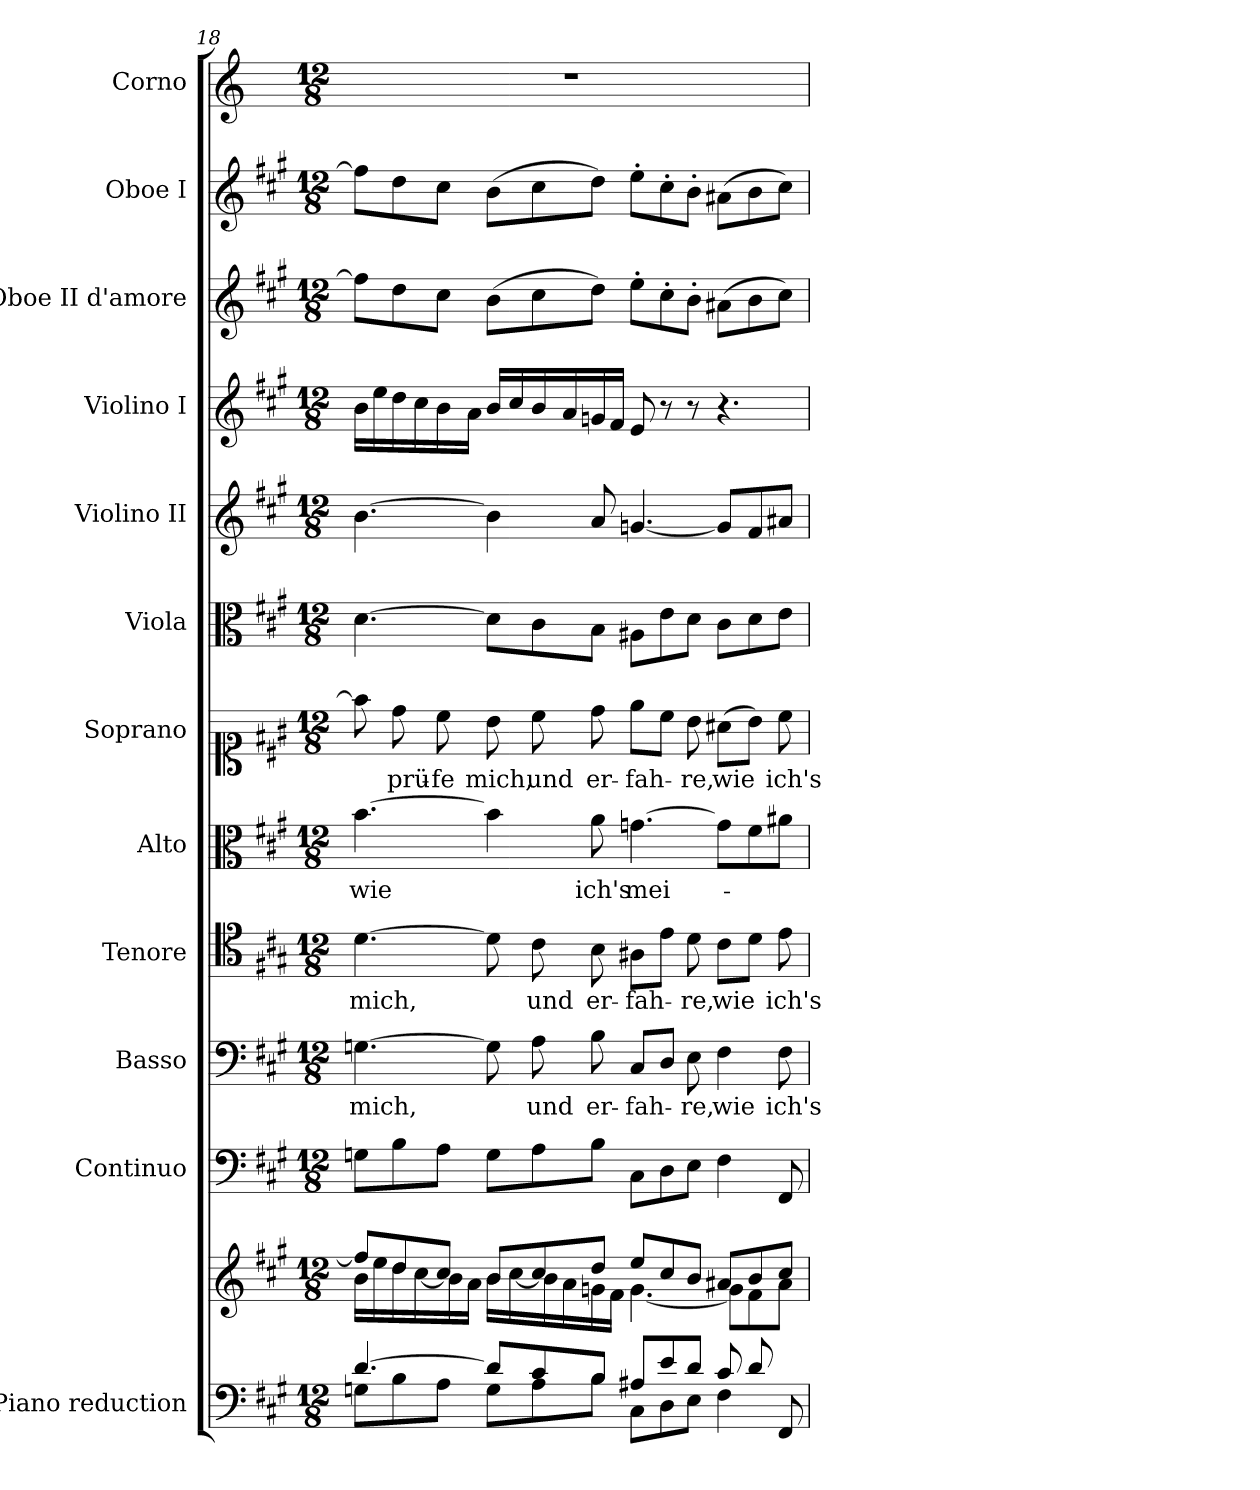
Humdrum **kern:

**kern	**kern	**kern	**kern	**text	**kern	**text	**kern	**text	**kern	**text	**kern	**kern	**kern	**kern	**kern	**kern
*part12	*part12	*part11	*part10	*part10	*part9	*part9	*part8	*part8	*part7	*part7	*part6	*part5	*part4	*part3	*part2	*part1
*staff13	*staff12	*staff11	*staff10	*staff10	*staff9	*staff9	*staff8	*staff8	*staff7	*staff7	*staff6	*staff5	*staff4	*staff3	*staff2	*staff1
*I"Piano reduction	*	*I"Continuo	*I"Basso	*	*I"Tenore	*	*I"Alto	*	*I"Soprano	*	*I"Viola	*I"Violino II	*I"Violino I	*I"Oboe II d'amore	*I"Oboe I	*I"Corno
*I'Pno	*	*	*	*	*	*	*	*	*	*	*I'Vla	*I'Vln	*I'Vln	*I'Ob	*I'Ob	*
*clefF4	*clefG2	*clefF4	*clefF4	*	*clefC4	*	*clefC3	*	*clefC1	*	*clefC3	*clefG2	*clefG2	*clefG2	*clefG2	*clefG2
*	*	*	*	*	*	*	*	*	*	*	*	*	*	*	*	*ITrd2c3
*k[f#c#g#]	*k[f#c#g#]	*k[f#c#g#]	*k[f#c#g#]	*	*k[f#c#g#]	*	*k[f#c#g#]	*	*k[f#c#g#]	*	*k[f#c#g#]	*k[f#c#g#]	*k[f#c#g#]	*k[f#c#g#]	*k[f#c#g#]	*k[f#c#g#]
*M12/8	*M12/8	*M12/8	*M12/8	*	*M12/8	*	*M12/8	*	*M12/8	*	*M12/8	*M12/8	*M12/8	*M12/8	*M12/8	*M12/8
=18	=18	=18	=18	=18	=18	=18	=18	=18	=18	=18	=18	=18	=18	=18	=18	=18
*^	*^	*	*	*	*	*	*	*	*	*	*	*	*	*	*	*
*	*	*	*^	*	*	*	*	*	*	*	*	*	*	*	*	*	*	*
!	!	!	!	!	!	!	!LO:LY:b	!	!LO:LY:b	!	!LO:LY:b	!	!	!	!	!	!	!	!
[4.d/	8Gn\L	8ff#/L]	16b\LL	4.ryy	8Gn\L	[4.Gn\	mich,	[4.d\	mich,	[4.b\	wie	8ff#\]	.	[4.d\	[4.b\	16b\LL	8ff#\L]	8ff#\L]	1.r
.	.	.	16ee\	.	.	.	.	.	.	.	.	.	.	.	.	16ee\	.	.	.
!	!	!	!	!	!	!	!	!	!	!	!	!	!LO:LY:b	!	!	!	!	!	!
.	8B\	8dd/	16dd\	.	8B\	.	.	.	.	.	.	8dd\	prü-	.	.	16dd\	8dd\	8dd\	.
.	.	.	[>16cc#\	.	.	.	.	.	.	.	.	.	.	.	.	16cc#\	.	.	.
!	!	!	!	!	!	!	!	!	!	!	!	!	!LO:LY:b	!	!	!	!	!	!
.	8A\J	8cc#/J]	16b\	.	8A\J	.	.	.	.	.	.	8cc#\	-fe	.	.	16b\	8cc#\J	8cc#\J	.
.	.	.	16a\JJ	.	.	.	.	.	.	.	.	.	.	.	.	16a\JJ	.	.	.
*	*	*	*v	*v	*	*	*	*	*	*	*	*	*	*	*	*	*	*	*
!	!	!	!	!	!	!	!	!	!	!	!	!LO:LY:b	!	!	!	!	!	!
8d/L]	8G\L	8b/L	16b\LL	8G\L	8G\]	.	8d\]	.	4b\]	.	8b\	mich,	8d\L]	4b\]	16b/LL	(8b\L	(8b\L	.
.	.	.	[>16cc#\	.	.	.	.	.	.	.	.	.	.	.	16cc#/	.	.	.
!	!	!	!	!	!	!LO:LY:b	!	!LO:LY:b	!	!	!	!LO:LY:b	!	!	!	!	!	!
8c#/	8A\	8cc#/]	16b\	8A\	8A\	und	8c#\	und	.	.	8cc#\	und	8c#\	.	16b/	8cc#\	8cc#\	.
.	.	.	16a\	.	.	.	.	.	.	.	.	.	.	.	16a/	.	.	.
!	!	!	!	!	!	!LO:LY:b	!	!LO:LY:b	!	!LO:LY:b	!	!LO:LY:b	!	!	!	!	!	!
8B/J	8B\J	8dd/J	16gni\	8B\J	8B\	er-	8B\	er-	8a\	ich's	8dd\	er-	8B\J	8a/	16gn/	8dd\J)	8dd\J)	.
.	.	.	16f#\JJ	.	.	.	.	.	.	.	.	.	.	.	16f#/JJ	.	.	.
!	!	!	!	!	!	!LO:LY:b	!	!LO:LY:b	!	!LO:LY:b	!	!LO:LY:b	!	!	!	!	!	!
8A#X/L	8C#\L	8ee/L	[4.g\	8C#\L	8C#/L	-fah-	8A#X\L	-fah-	[4.gn\	mei-	8ee\L	-fah-	8A#X\L	[4.gn/	8e/	8ee'\L	8ee'\L	.
8e/	8D\	8cc#/	.	8D\	8D/J	.	8e\J	.	.	.	8cc#\J	.	8e\	.	8r	8cc#'\	8cc#'\	.
!	!	!	!	!	!	!LO:LY:b	!	!LO:LY:b	!	!	!	!LO:LY:b	!	!	!	!	!	!
8d/J	8E\J	8b/J	.	8E\J	8E\	-re,	8d\	-re,	.	.	8b\	-re,	8d\J	.	8r	8b'\J	8b'\J	.
!	!	!	!	!	!	!LO:LY:b	!	!LO:LY:b	!	!	!	!LO:LY:b	!	!	!	!	!	!
8c#/L	4F#\	8a#X/L	8g\L]	4F#\	4F#\	wie	8c#\L	wie	8g\L]	.	(8a#X\L	wie	8c#\L	8g/L]	4.r	(8a#X\L	(8a#X\L	.
8d/	.	8b/	8f#\	.	.	.	8d\J	.	8f#\	.	8b\J)	.	8d\	8f#/	.	8b\	8b\	.
*	*	*	*^	*	*	*	*	*	*	*	*	*	*	*	*	*	*	*
!	!	!	!	!	!	!	!LO:LY:b	!	!LO:LY:b	!	!	!	!LO:LY:b	!	!	!	!	!	!
8ryy	8FF#/	8cc#/J	8a#\J	8e\J	8FF#/	8F#\	ich's	8e\	ich's	8a#X\J	.	8cc#\	ich's	8e\J	8a#X/J	.	8cc#\J)	8cc#\J)	.
*v	*v	*	*	*	*	*	*	*	*	*	*	*	*	*	*	*	*	*	*
*	*v	*v	*v	*	*	*	*	*	*	*	*	*	*	*	*	*	*	*
=	=	=	=	=	=	=	=	=	=	=	=	=	=	=	=	=
*-	*-	*-	*-	*-	*-	*-	*-	*-	*-	*-	*-	*-	*-	*-	*-	*-
